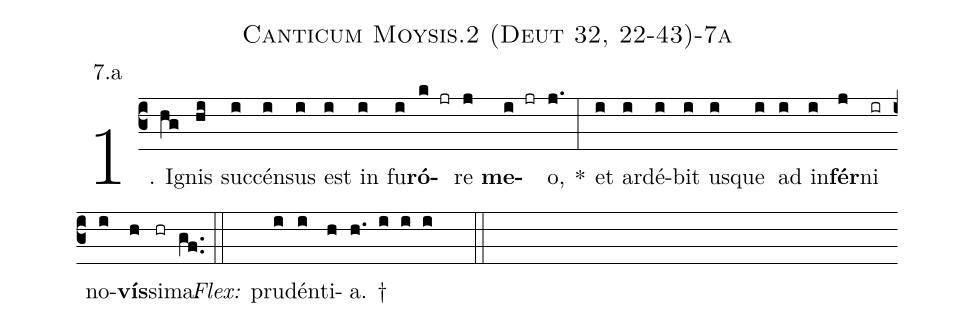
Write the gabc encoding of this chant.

name: Canticum Moysis.2 (Deut 32, 22-43)-7a;
annotation: 7.a;
%%
(c3)1. I(hg)gnis(hi) suc(i)cén(i)sus(i) est(i) in(i) fu(i)<b>ró</b>(k jr)re(j) <b>me</b>(i jr)o,(j.) *(:) et(i) ar(i)dé(i)bit(i) us(i)que(i) ad(i) in(i)<b>fér</b>(j)ni(ir) no(i)<b>vís</b>(h)si(hr)ma.(gf..) (::)
<i>Flex:</i>()  pru(i)dén(i)ti(h)a. †(h. i i i  ::)
